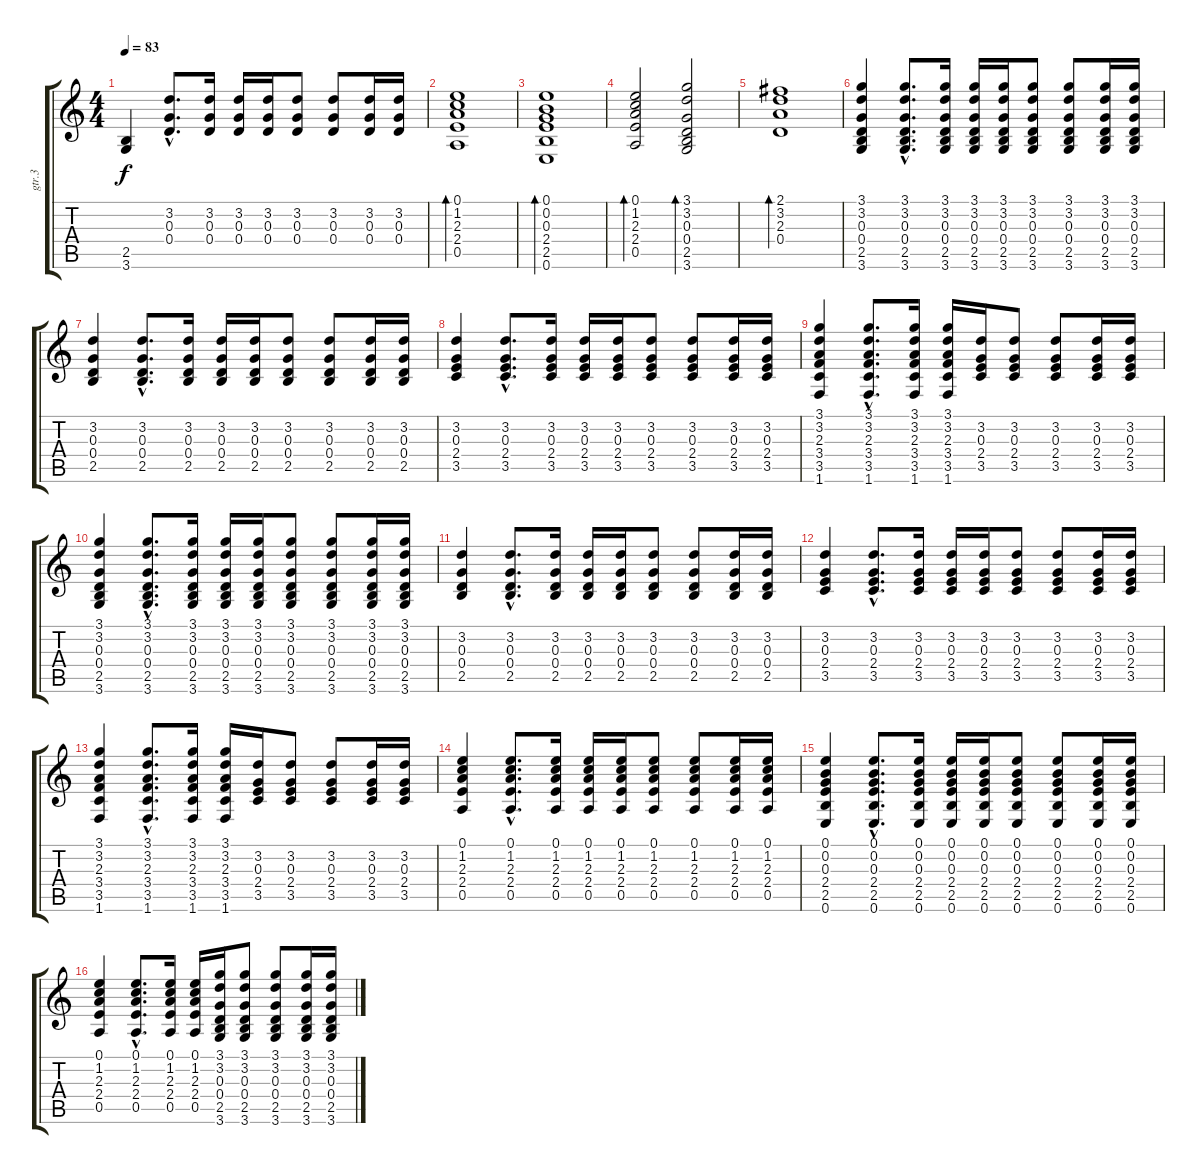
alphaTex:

\track ("gtr.3" "gtr.3") {instrument acousticguitarsteel}
\staff {score tabs}
\tuning (E4 B3 G3 D3 A2 E2) {hide}
\ts (4 4)
\tempo 83
\clef g2
\ks c
(2.5 3.6).4{dy f} (3.2{hac} 0.3{hac} 0.4{hac}).8{d} (3.2 0.3 0.4).16 (3.2 0.3 0.4).16 (3.2 0.3 0.4).16 (3.2 0.3 0.4).8 (3.2 0.3 0.4).8 (3.2 0.3 0.4).16 (3.2 0.3 0.4).16 |
(0.1 1.2 2.3 2.4 0.5).1{bd 60} |
(0.1 0.2 0.3 2.4 2.5 0.6).1{bd 60} |
(0.1 1.2 2.3 2.4 0.5).2{bd 60} (3.1 3.2 0.3 0.4 2.5 3.6).2{bd 60} |
(2.1 3.2 2.3 0.4).1{bd 60} |
(3.1 3.2 0.3 0.4 2.5 3.6).4 (3.1{hac} 3.2{hac} 0.3{hac} 0.4{hac} 2.5{hac} 3.6{hac}).8{d} (3.1 3.2 0.3 0.4 2.5 3.6).16 (3.1 3.2 0.3 0.4 2.5 3.6).16 (3.1 3.2 0.3 0.4 2.5 3.6).16 (3.1 3.2 0.3 0.4 2.5 3.6).8 (3.1 3.2 0.3 0.4 2.5 3.6).8 (3.1 3.2 0.3 0.4 2.5 3.6).16 (3.1 3.2 0.3 0.4 2.5 3.6).16 |
(3.2 0.3 0.4 2.5).4 (3.2{hac} 0.3{hac} 0.4{hac} 2.5{hac}).8{d} (3.2 0.3 0.4 2.5).16 (3.2 0.3 0.4 2.5).16 (3.2 0.3 0.4 2.5).16 (3.2 0.3 0.4 2.5).8 (3.2 0.3 0.4 2.5).8 (3.2 0.3 0.4 2.5).16 (3.2 0.3 0.4 2.5).16 |
(3.2 0.3 2.4 3.5).4 (3.2{hac} 0.3{hac} 2.4{hac} 3.5{hac}).8{d} (3.2 0.3 2.4 3.5).16 (3.2 0.3 2.4 3.5).16 (3.2 0.3 2.4 3.5).16 (3.2 0.3 2.4 3.5).8 (3.2 0.3 2.4 3.5).8 (3.2 0.3 2.4 3.5).16 (3.2 0.3 2.4 3.5).16 |
(3.1 3.2 2.3 3.4 3.5 1.6).4 (3.1{hac} 3.2{hac} 2.3{hac} 3.4{hac} 3.5{hac} 1.6{hac}).8{d} (3.1 3.2 2.3 3.4 3.5 1.6).16 (3.1 3.2 2.3 3.4 3.5 1.6).16 (3.2 0.3 2.4 3.5).16 (3.2 0.3 2.4 3.5).8 (3.2 0.3 2.4 3.5).8 (3.2 0.3 2.4 3.5).16 (3.2 0.3 2.4 3.5).16 |
(3.1 3.2 0.3 0.4 2.5 3.6).4 (3.1{hac} 3.2{hac} 0.3{hac} 0.4{hac} 2.5{hac} 3.6{hac}).8{d} (3.1 3.2 0.3 0.4 2.5 3.6).16 (3.1 3.2 0.3 0.4 2.5 3.6).16 (3.1 3.2 0.3 0.4 2.5 3.6).16 (3.1 3.2 0.3 0.4 2.5 3.6).8 (3.1 3.2 0.3 0.4 2.5 3.6).8 (3.1 3.2 0.3 0.4 2.5 3.6).16 (3.1 3.2 0.3 0.4 2.5 3.6).16 |
(3.2 0.3 0.4 2.5).4 (3.2{hac} 0.3{hac} 0.4{hac} 2.5{hac}).8{d} (3.2 0.3 0.4 2.5).16 (3.2 0.3 0.4 2.5).16 (3.2 0.3 0.4 2.5).16 (3.2 0.3 0.4 2.5).8 (3.2 0.3 0.4 2.5).8 (3.2 0.3 0.4 2.5).16 (3.2 0.3 0.4 2.5).16 |
(3.2 0.3 2.4 3.5).4 (3.2{hac} 0.3{hac} 2.4{hac} 3.5{hac}).8{d} (3.2 0.3 2.4 3.5).16 (3.2 0.3 2.4 3.5).16 (3.2 0.3 2.4 3.5).16 (3.2 0.3 2.4 3.5).8 (3.2 0.3 2.4 3.5).8 (3.2 0.3 2.4 3.5).16 (3.2 0.3 2.4 3.5).16 |
(3.1 3.2 2.3 3.4 3.5 1.6).4 (3.1{hac} 3.2{hac} 2.3{hac} 3.4{hac} 3.5{hac} 1.6{hac}).8{d} (3.1 3.2 2.3 3.4 3.5 1.6).16 (3.1 3.2 2.3 3.4 3.5 1.6).16 (3.2 0.3 2.4 3.5).16 (3.2 0.3 2.4 3.5).8 (3.2 0.3 2.4 3.5).8 (3.2 0.3 2.4 3.5).16 (3.2 0.3 2.4 3.5).16 |
(0.1 1.2 2.3 2.4 0.5).4 (0.1{hac} 1.2{hac} 2.3{hac} 2.4{hac} 0.5{hac}).8{d} (0.1 1.2 2.3 2.4 0.5).16 (0.1 1.2 2.3 2.4 0.5).16 (0.1 1.2 2.3 2.4 0.5).16 (0.1 1.2 2.3 2.4 0.5).8 (0.1 1.2 2.3 2.4 0.5).8 (0.1 1.2 2.3 2.4 0.5).16 (0.1 1.2 2.3 2.4 0.5).16 |
(0.1 0.2 0.3 2.4 2.5 0.6).4 (0.1{hac} 0.2{hac} 0.3{hac} 2.4{hac} 2.5{hac} 0.6{hac}).8{d} (0.1 0.2 0.3 2.4 2.5 0.6).16 (0.1 0.2 0.3 2.4 2.5 0.6).16 (0.1 0.2 0.3 2.4 2.5 0.6).16 (0.1 0.2 0.3 2.4 2.5 0.6).8 (0.1 0.2 0.3 2.4 2.5 0.6).8 (0.1 0.2 0.3 2.4 2.5 0.6).16 (0.1 0.2 0.3 2.4 2.5 0.6).16 |
(0.1 1.2 2.3 2.4 0.5).4 (0.1{hac} 1.2{hac} 2.3{hac} 2.4{hac} 0.5{hac}).8{d} (0.1 1.2 2.3 2.4 0.5).16 (0.1 1.2 2.3 2.4 0.5).16 (3.1 3.2 0.3 0.4 2.5 3.6).16 (3.1 3.2 0.3 0.4 2.5 3.6).8 (3.1 3.2 0.3 0.4 2.5 3.6).8 (3.1 3.2 0.3 0.4 2.5 3.6).16 (3.1 3.2 0.3 0.4 2.5 3.6).16
